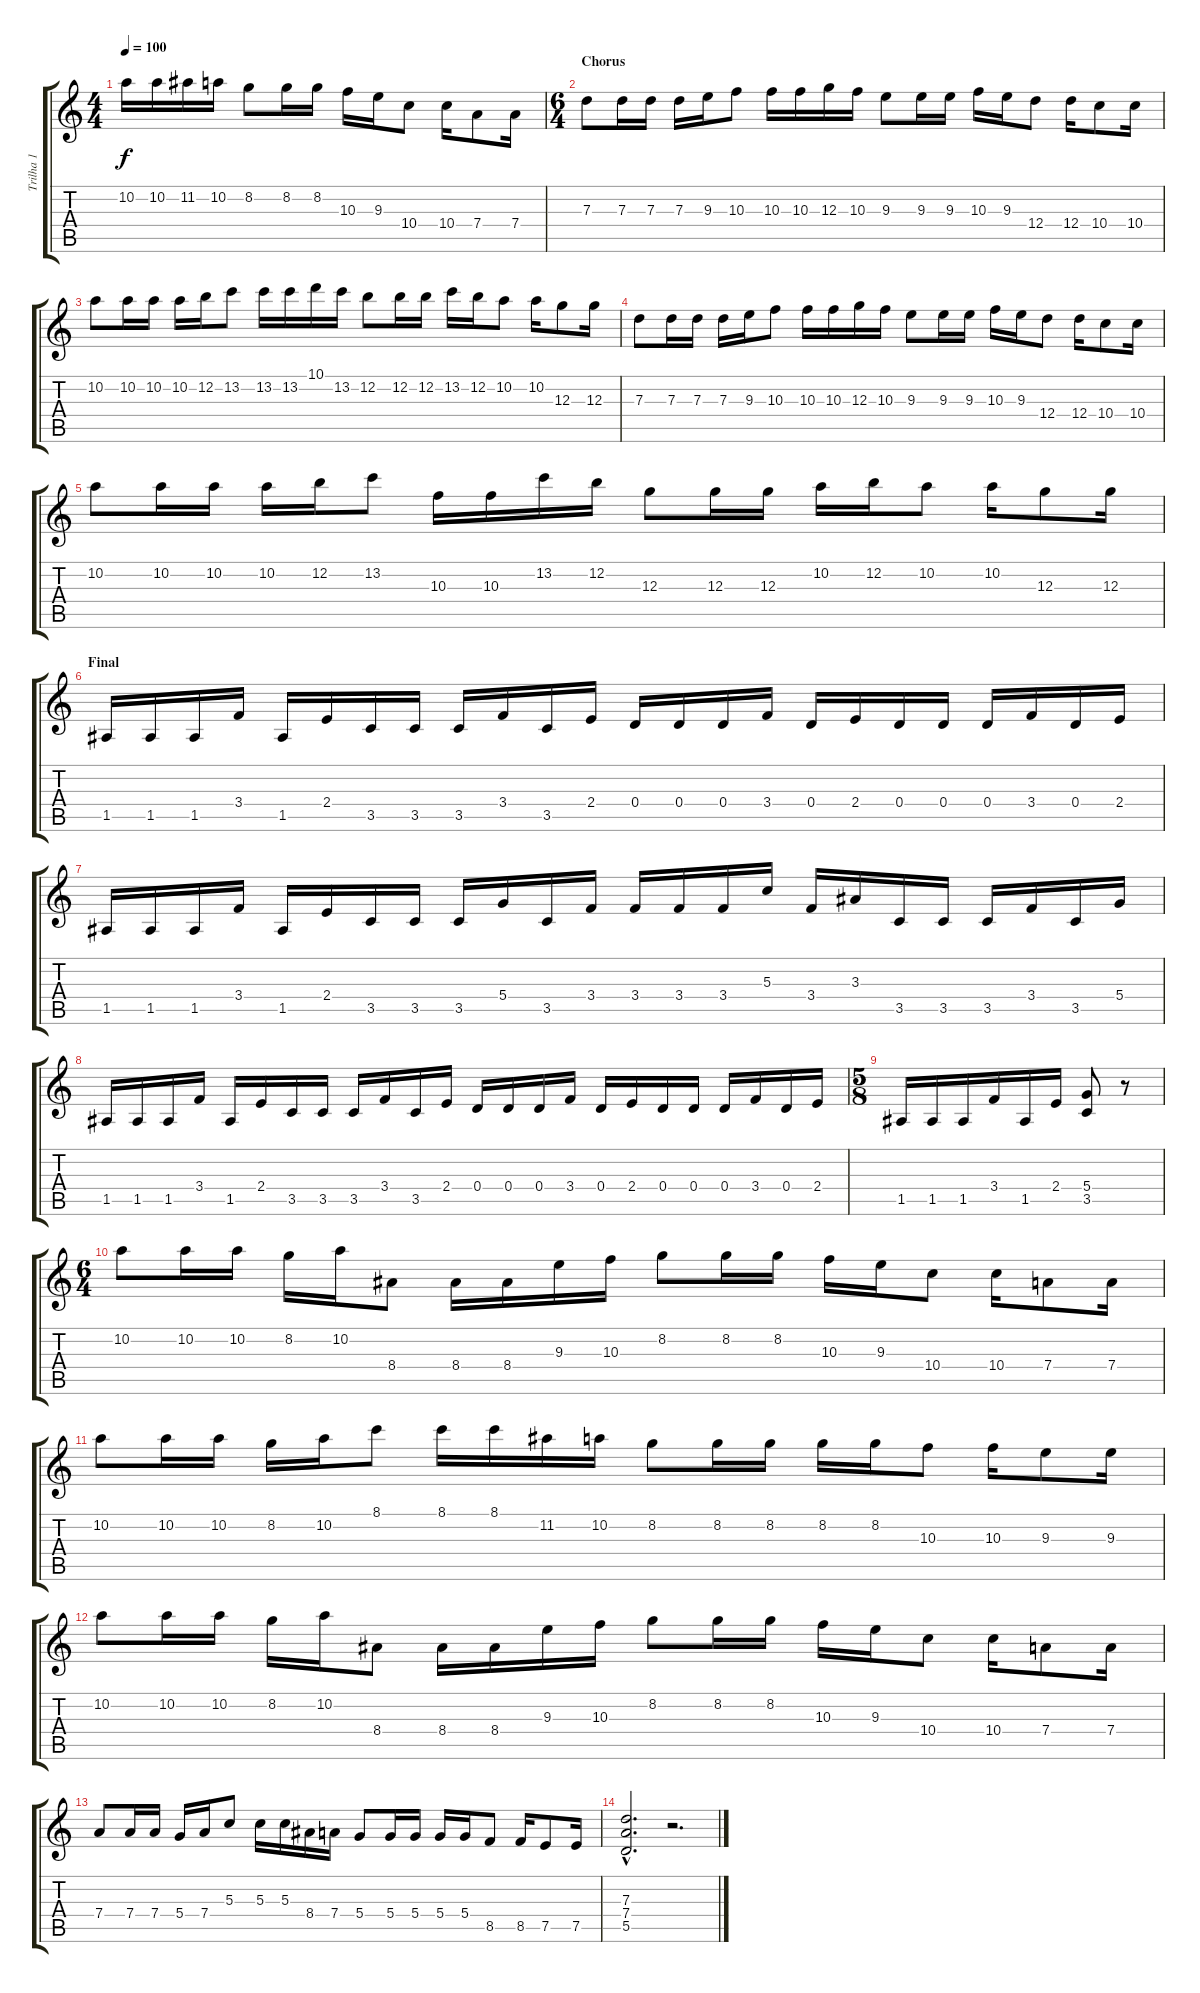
\track ("Trilha 1" "Trilha 1") {instrument distortionguitar}
\staff {score tabs}
\tuning (E4 B3 G3 D3 A2 E2) {hide}
\ts (4 4)
\tempo 100
\clef g2
\ks c
10.2.16{dy f} 10.2.16 11.2.16 10.2.16 8.2.8 8.2.16 8.2.16 10.3.16 9.3.16 10.4.8 10.4.16 7.4.8 7.4.16 |
\ts (6 4)
\section ("" "Chorus")
7.3.8 7.3.16 7.3.16 7.3.16 9.3.16 10.3.8 10.3.16 10.3.16 12.3.16 10.3.16 9.3.8 9.3.16 9.3.16 10.3.16 9.3.16 12.4.8 12.4.16 10.4.8 10.4.16 |
10.2.8 10.2.16 10.2.16 10.2.16 12.2.16 13.2.8 13.2.16 13.2.16 10.1.16 13.2.16 12.2.8 12.2.16 12.2.16 13.2.16 12.2.16 10.2.8 10.2.16 12.3.8 12.3.16 |
7.3.8 7.3.16 7.3.16 7.3.16 9.3.16 10.3.8 10.3.16 10.3.16 12.3.16 10.3.16 9.3.8 9.3.16 9.3.16 10.3.16 9.3.16 12.4.8 12.4.16 10.4.8 10.4.16 |
10.2.8 10.2.16 10.2.16 10.2.16 12.2.16 13.2.8 10.3.16 10.3.16 13.2.16 12.2.16 12.3.8 12.3.16 12.3.16 10.2.16 12.2.16 10.2.8 10.2.16 12.3.8 12.3.16 |
\section ("" "Final")
1.5.16 1.5.16 1.5.16 3.4.16 1.5.16 2.4.16 3.5.16 3.5.16 3.5.16 3.4.16 3.5.16 2.4.16 0.4.16 0.4.16 0.4.16 3.4.16 0.4.16 2.4.16 0.4.16 0.4.16 0.4.16 3.4.16 0.4.16 2.4.16 |
1.5.16 1.5.16 1.5.16 3.4.16 1.5.16 2.4.16 3.5.16 3.5.16 3.5.16 5.4.16 3.5.16 3.4.16 3.4.16 3.4.16 3.4.16 5.3.16 3.4.16 3.3.16 3.5.16 3.5.16 3.5.16 3.4.16 3.5.16 5.4.16 |
1.5.16 1.5.16 1.5.16 3.4.16 1.5.16 2.4.16 3.5.16 3.5.16 3.5.16 3.4.16 3.5.16 2.4.16 0.4.16 0.4.16 0.4.16 3.4.16 0.4.16 2.4.16 0.4.16 0.4.16 0.4.16 3.4.16 0.4.16 2.4.16 |
\ts (5 8)
1.5.16 1.5.16 1.5.16 3.4.16 1.5.16 2.4.16 (5.4 3.5).8 r.8 |
\ts (6 4)
10.2.8 10.2.16 10.2.16 8.2.16 10.2.16 8.4.8 8.4.16 8.4.16 9.3.16 10.3.16 8.2.8 8.2.16 8.2.16 10.3.16 9.3.16 10.4.8 10.4.16 7.4.8 7.4.16 |
10.2.8 10.2.16 10.2.16 8.2.16 10.2.16 8.1.8 8.1.16 8.1.16 11.2.16 10.2.16 8.2.8 8.2.16 8.2.16 8.2.16 8.2.16 10.3.8 10.3.16 9.3.8 9.3.16 |
10.2.8 10.2.16 10.2.16 8.2.16 10.2.16 8.4.8 8.4.16 8.4.16 9.3.16 10.3.16 8.2.8 8.2.16 8.2.16 10.3.16 9.3.16 10.4.8 10.4.16 7.4.8 7.4.16 |
7.4.8 7.4.16 7.4.16 5.4.16 7.4.16 5.3.8 5.3.16 5.3.16 8.4.16 7.4.16 5.4.8 5.4.16 5.4.16 5.4.16 5.4.16 8.5.8 8.5.16 7.5.8 7.5.16 |
(7.3{hac} 7.4{hac} 5.5{hac}).2{d} r.2{d}
